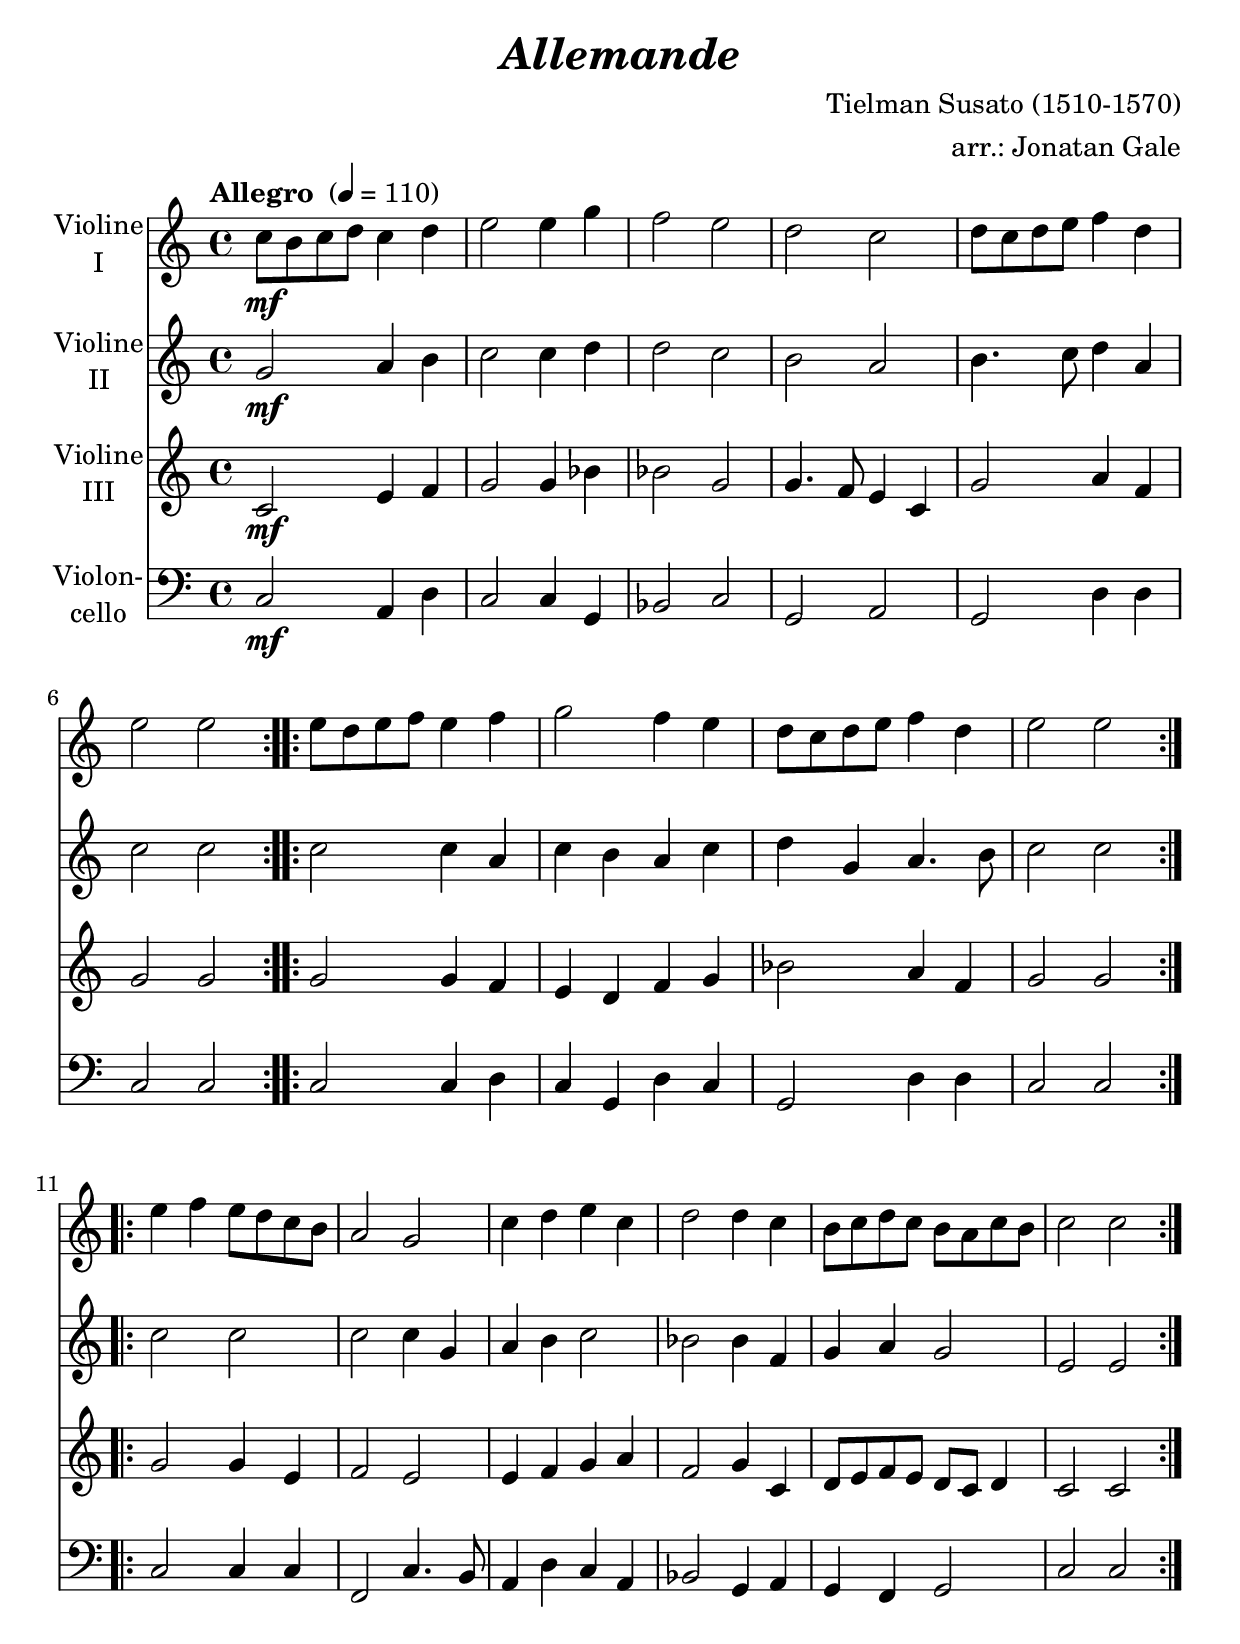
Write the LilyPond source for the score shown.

\version "2.14.2"
\include "deutsch.ly"

#(set-global-staff-size 24)

\header {
  title     = \markup \bold \italic "Allemande"
  composer  = "Tielman Susato (1510-1570)"
  arranger  = "arr.: Jonatan Gale"
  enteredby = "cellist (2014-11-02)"
}

voiceconsts = {
  \key c \major
  \time 4/4
  \tempo "Allegro " 4=110
  %\numericTimeSignature
  \compressFullBarRests
  %\set tupletSpannerDuration = #(ly:make-moment 1 4)
}

mifl = "clarinet"
mist = "string ensemble 1"
miba = "bassoon"
mikl = "drawbar organ"

va = \relative c'' {
   \voiceconsts

   \repeat volta 2 {
     c8\mf h c d c4 d
     e2 e4 g
     f2 e
     d c
     d8 c d e f4 d
     e2 e
   }

   \repeat volta 2 {
     e8 d e f e4 f
     g2 f4 e
     d8 c d e f4 d
     e2 e
   }

   \repeat volta 2 {
     e4 f e8 d c h
     a2 g

     c4 d e c
     d2 d4 c
     h8 c d c h a c h
     c2 c
   }
}

vb = \relative c'' {
   \voiceconsts

   \repeat volta 2 {
     g\mf a4 h
     c2c4 d
     d2 c
     h a
     h4. c8 d4 a
     c2 c
   }

   \repeat volta 2 {
     c c4 a
     c h a c
     d g, a4.h8
     c2 c
   }

   \repeat volta 2 {
     c c
     c c4 g

     a h c2
     b b4 f
     g a g2
     e e
   }
}

vc = \relative c' {
   \voiceconsts

   \repeat volta 2 {
     c2\mf e4 f
     g2 g4 b
     b2 g
     g4. f8 e4 c
     g'2 a4 f
     g2 g
   }

   \repeat volta 2 {
     g g4 f
     e d f g
     b2 a4 f g2 g
   }

   \repeat volta 2 {
     g g4 e
     f2 e

     e4 f g a
     f2 g4 c,
     d8 e f e d c d4
     c2 c
   }
}

vd = \relative c {
   \voiceconsts
   \clef "bass"

   \repeat volta 2 {
     c2\mf a4 d
     c2 c4 g
     b2 c
     g a
     g d'4 d
     c2 c
   }

   \repeat volta 2 {
     c c4 d
     c g d' c
     g2 d'4 d
     c2 c
   }

   \repeat volta 2 {
     c c4 c
     f,2 c'4. h8

     a4 d c a
     b2 g4 a
     g f g2
     c c
   }
}


music = <<
      \new Staff {
        \set Staff.midiInstrument = \mist
        \set Staff.instrumentName = \markup \center-column { "Violine" "I" }
        \transpose c c { \va }
      }

      \new Staff {
        \set Staff.midiInstrument = \mist
        \set Staff.instrumentName = \markup \center-column { "Violine" "II" }
        \transpose c c { \vb }
      }

      \new Staff {
        \set Staff.midiInstrument = \mist
        \set Staff.instrumentName = \markup \center-column { "Violine" "III" }
        \transpose c c { \vc }
      }

      \new Staff {
        \set Staff.midiInstrument = \miba
        \set Staff.instrumentName = \markup \center-column { "Violon-" "cello" }
        \transpose c c { \vd }
      }
>>

\book {
  \score {
   \music
    \layout {}
  }

  \score {
    \unfoldRepeats \music

    \midi {
      \context {
        \Score
      }
    }
  }
}
